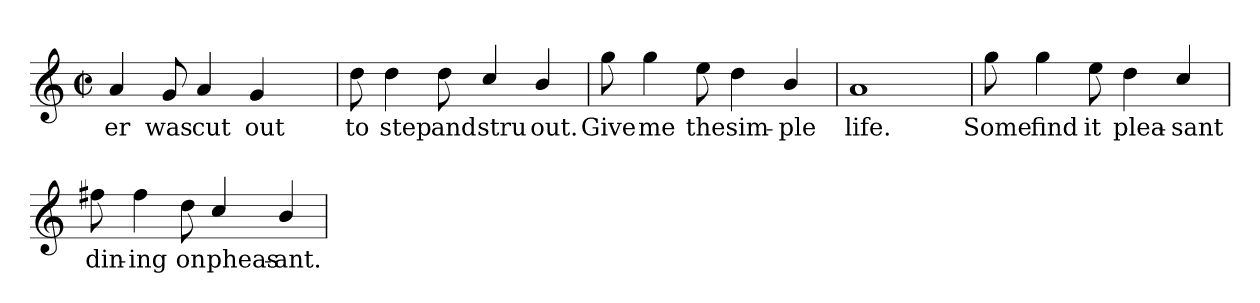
**kern	**text
*part1	*part1
*staff1	*staff1
*M2/2	*
*met(c|)	*
=	=
!	!LO:LY:b
4a/	-er
!	!LO:LY:b
8g/	was
!	!LO:LY:b
4ai/	cut
!	!LO:LY:b
4g/	out
8ryy	.
=	=
!	!LO:LY:b
8ddi\	to
!	!LO:LY:b
4ddi\	step
!	!LO:LY:b
8dd\	and
!	!LO:LY:b
4cci/	stru
!	!LO:LY:b
4b/	out.
=	=
!	!LO:LY:b
8gg\	Give
!	!LO:LY:b
4gg\	me
!	!LO:LY:b
8eei\	the
!	!LO:LY:b
4dd\	sim-
!	!LO:LY:b
4b/	-ple
=	=
!	!LO:LY:b
1ai	life.
=	=
!	!LO:LY:b
8gg\	Some
!	!LO:LY:b
4ggi\	find
!	!LO:LY:b
8eei\	it
!	!LO:LY:b
4ddi\	plea-
!	!LO:LY:b
4cc/	-sant
=	=
!	!LO:LY:b
8ff#\	din-
!	!LO:LY:b
4ff#\	ing
!	!LO:LY:b
8ddi\	on
!	!LO:LY:b
4cc/	pheas-
!	!LO:LY:b
4b/	-ant.
=	=
*-	*-
